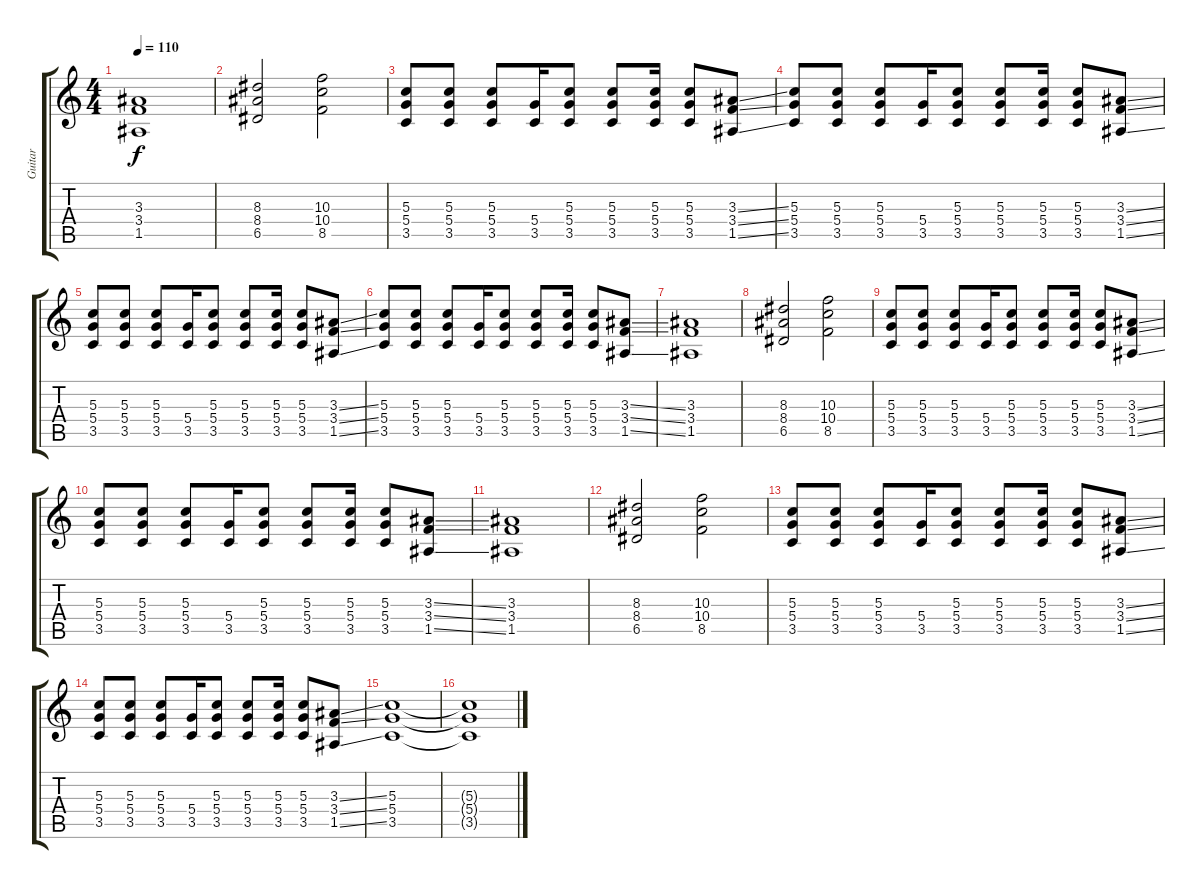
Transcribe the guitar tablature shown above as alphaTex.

\track ("Guitar" "Guitar") {instrument overdrivenguitar}
\staff {score tabs}
\tuning (E4 B3 G3 D3 A2 E2) {hide}
\ts (4 4)
\tempo 110
\clef g2
\ks c
(3.3 3.4 1.5).1{dy f} |
(8.3 8.4 6.5).2 (10.3 10.4 8.5).2 |
(5.3 5.4 3.5).8 (5.3 5.4 3.5).8 (5.3 5.4 3.5).8 (5.4 3.5).16 (5.3 5.4 3.5).8 (5.3 5.4 3.5).8 (5.3 5.4 3.5).16 (5.3 5.4 3.5).8 (3.3{ss} 3.4{ss} 1.5{ss}).8 |
(5.3 5.4 3.5).8 (5.3 5.4 3.5).8 (5.3 5.4 3.5).8 (5.4 3.5).16 (5.3 5.4 3.5).8 (5.3 5.4 3.5).8 (5.3 5.4 3.5).16 (5.3 5.4 3.5).8 (3.3{ss} 3.4{ss} 1.5{ss}).8 |
(5.3 5.4 3.5).8 (5.3 5.4 3.5).8 (5.3 5.4 3.5).8 (5.4 3.5).16 (5.3 5.4 3.5).8 (5.3 5.4 3.5).8 (5.3 5.4 3.5).16 (5.3 5.4 3.5).8 (3.3{ss} 3.4{ss} 1.5{ss}).8 |
(5.3 5.4 3.5).8 (5.3 5.4 3.5).8 (5.3 5.4 3.5).8 (5.4 3.5).16 (5.3 5.4 3.5).8 (5.3 5.4 3.5).8 (5.3 5.4 3.5).16 (5.3 5.4 3.5).8 (3.3{ss} 3.4{ss} 1.5{ss}).8 |
(3.3 3.4 1.5).1 |
(8.3 8.4 6.5).2 (10.3 10.4 8.5).2 |
(5.3 5.4 3.5).8 (5.3 5.4 3.5).8 (5.3 5.4 3.5).8 (5.4 3.5).16 (5.3 5.4 3.5).8 (5.3 5.4 3.5).8 (5.3 5.4 3.5).16 (5.3 5.4 3.5).8 (3.3{ss} 3.4{ss} 1.5{ss}).8 |
(5.3 5.4 3.5).8 (5.3 5.4 3.5).8 (5.3 5.4 3.5).8 (5.4 3.5).16 (5.3 5.4 3.5).8 (5.3 5.4 3.5).8 (5.3 5.4 3.5).16 (5.3 5.4 3.5).8 (3.3{ss} 3.4{ss} 1.5{ss}).8 |
(3.3 3.4 1.5).1 |
(8.3 8.4 6.5).2 (10.3 10.4 8.5).2 |
(5.3 5.4 3.5).8 (5.3 5.4 3.5).8 (5.3 5.4 3.5).8 (5.4 3.5).16 (5.3 5.4 3.5).8 (5.3 5.4 3.5).8 (5.3 5.4 3.5).16 (5.3 5.4 3.5).8 (3.3{ss} 3.4{ss} 1.5{ss}).8 |
(5.3 5.4 3.5).8 (5.3 5.4 3.5).8 (5.3 5.4 3.5).8 (5.4 3.5).16 (5.3 5.4 3.5).8 (5.3 5.4 3.5).8 (5.3 5.4 3.5).16 (5.3 5.4 3.5).8 (3.3{ss} 3.4{ss} 1.5{ss}).8 |
(5.3 5.4 3.5).1 |
(5.3{t} 5.4{t} 3.5{t}).1
